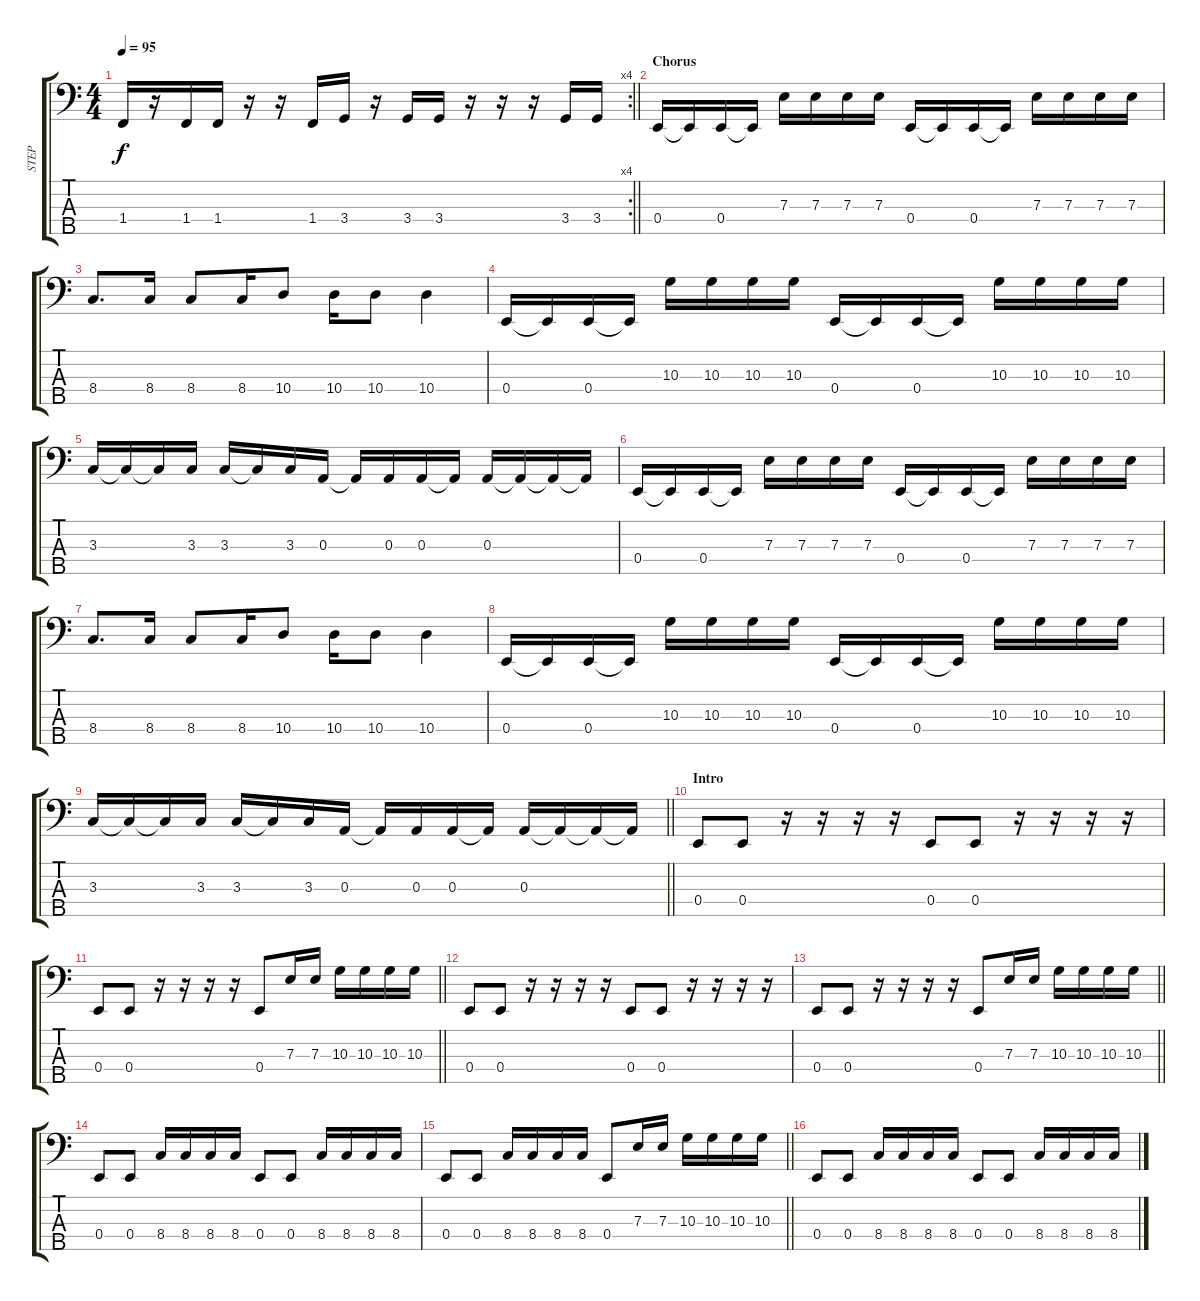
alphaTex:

\track ("STEP" "STEP") {instrument electricbasspick}
\staff {score tabs}
\tuning (G2 D2 A1 E1 B0) {hide}
\rc 4
\ts (4 4)
\tempo 95
\clef f4
\barLineRight lightlight
\ks c
1.4.16{dy f} r.16 1.4.16 1.4.16 r.16 r.16 1.4.16 3.4.16 r.16 3.4.16 3.4.16 r.16 r.16 r.16 3.4.16 3.4.16 |
\section ("" "Chorus")
0.4.16 0.4{t}.16 0.4.16 0.4{t}.16 7.3.16 7.3.16 7.3.16 7.3.16 0.4.16 0.4{t}.16 0.4.16 0.4{t}.16 7.3.16 7.3.16 7.3.16 7.3.16 |
8.4.8{d} 8.4.16 8.4.8 8.4.16 10.4.8 10.4.16 10.4.8 10.4.4 |
0.4.16 0.4{t}.16 0.4.16 0.4{t}.16 10.3.16 10.3.16 10.3.16 10.3.16 0.4.16 0.4{t}.16 0.4.16 0.4{t}.16 10.3.16 10.3.16 10.3.16 10.3.16 |
3.3.16 3.3{t}.16 3.3{t}.16 3.3.16 3.3.16 3.3{t}.16 3.3.16 0.3.16 0.3{t}.16 0.3.16 0.3.16 0.3{t}.16 0.3.16 0.3{t}.16 0.3{t}.16 0.3{t}.16 |
0.4.16 0.4{t}.16 0.4.16 0.4{t}.16 7.3.16 7.3.16 7.3.16 7.3.16 0.4.16 0.4{t}.16 0.4.16 0.4{t}.16 7.3.16 7.3.16 7.3.16 7.3.16 |
8.4.8{d} 8.4.16 8.4.8 8.4.16 10.4.8 10.4.16 10.4.8 10.4.4 |
0.4.16 0.4{t}.16 0.4.16 0.4{t}.16 10.3.16 10.3.16 10.3.16 10.3.16 0.4.16 0.4{t}.16 0.4.16 0.4{t}.16 10.3.16 10.3.16 10.3.16 10.3.16 |
\barLineRight lightlight
3.3.16 3.3{t}.16 3.3{t}.16 3.3.16 3.3.16 3.3{t}.16 3.3.16 0.3.16 0.3{t}.16 0.3.16 0.3.16 0.3{t}.16 0.3.16 0.3{t}.16 0.3{t}.16 0.3{t}.16 |
\section ("" "Intro")
0.4.8 0.4.8 r.16 r.16 r.16 r.16 0.4.8 0.4.8 r.16 r.16 r.16 r.16 |
\barLineRight lightlight
0.4.8 0.4.8 r.16 r.16 r.16 r.16 0.4.8 7.3.16 7.3.16 10.3.16 10.3.16 10.3.16 10.3.16 |
0.4.8 0.4.8 r.16 r.16 r.16 r.16 0.4.8 0.4.8 r.16 r.16 r.16 r.16 |
\barLineRight lightlight
0.4.8 0.4.8 r.16 r.16 r.16 r.16 0.4.8 7.3.16 7.3.16 10.3.16 10.3.16 10.3.16 10.3.16 |
0.4.8 0.4.8 8.4.16 8.4.16 8.4.16 8.4.16 0.4.8 0.4.8 8.4.16 8.4.16 8.4.16 8.4.16 |
\barLineRight lightlight
0.4.8 0.4.8 8.4.16 8.4.16 8.4.16 8.4.16 0.4.8 7.3.16 7.3.16 10.3.16 10.3.16 10.3.16 10.3.16 |
0.4.8 0.4.8 8.4.16 8.4.16 8.4.16 8.4.16 0.4.8 0.4.8 8.4.16 8.4.16 8.4.16 8.4.16
